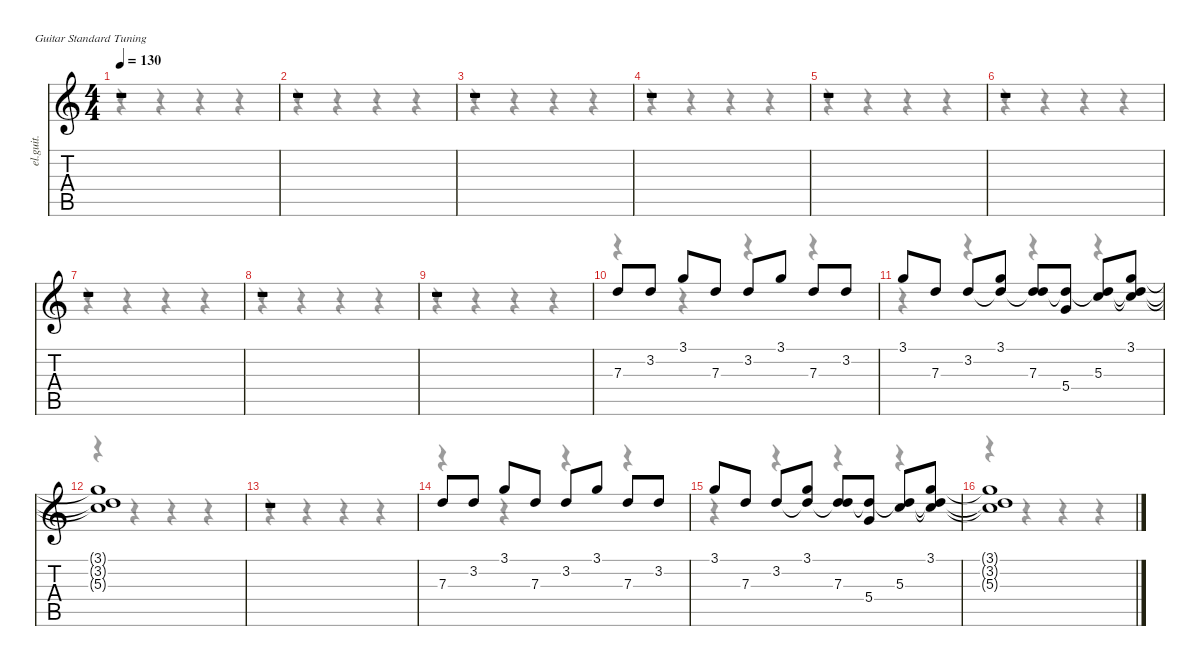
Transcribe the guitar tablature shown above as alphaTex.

\defaultSystemsLayout 4
\hideDynamics
\bracketExtendMode nobrackets
\track ("Rhythm Guitar" "el.guit.") {instrument electricguitarclean}
\staff {score tabs}
\tuning (E4 B3 G3 D3 A2 E2)
\voice
\ts (4 4)
\tempo 130
\clef g2
\ks c
r.1{dy fff} |
r.1 |
r.1 |
r.1 |
r.1 |
r.1 |
r.1 |
r.1 |
r.1 |
7.3.8 3.2.8 3.1.8 7.3.8 3.2.8 3.1.8 7.3.8 3.2.8 |
3.1.8 7.3.8 3.2.8 (3.1 3.2{t}).8 (3.2{t} 7.3).8 (3.2{t} 5.4).8 (3.2{t} 5.3).8 (3.1 3.2{t} 5.3{t}).8 |
(3.1{t} 3.2{t} 5.3{t}).1 |
r.1 |
7.3.8 3.2.8 3.1.8 7.3.8 3.2.8 3.1.8 7.3.8 3.2.8 |
3.1.8 7.3.8 3.2.8 (3.1 3.2{t}).8 (3.2{t} 7.3).8 (3.2{t} 5.4).8 (3.2{t} 5.3).8 (3.1 3.2{t} 5.3{t}).8 |
(3.1{t} 3.2{t} 5.3{t}).1
\voice
\clef g2
\ottava regular
\simile none
\ks c
r.4{dy mf} r.4 r.4 r.4 |
r.4 r.4 r.4 r.4 |
r.4 r.4 r.4 r.4 |
r.4 r.4 r.4 r.4 |
r.4 r.4 r.4 r.4 |
r.4 r.4 r.4 r.4 |
r.4 r.4 r.4 r.4 |
r.4 r.4 r.4 r.4 |
r.4 r.4 r.4 r.4 |
r.4 r.4 r.4 r.4 |
r.4 r.4 r.4 r.4 |
r.4 r.4 r.4 r.4 |
r.4 r.4 r.4 r.4 |
r.4 r.4 r.4 r.4 |
r.4 r.4 r.4 r.4 |
r.4 r.4 r.4 r.4
